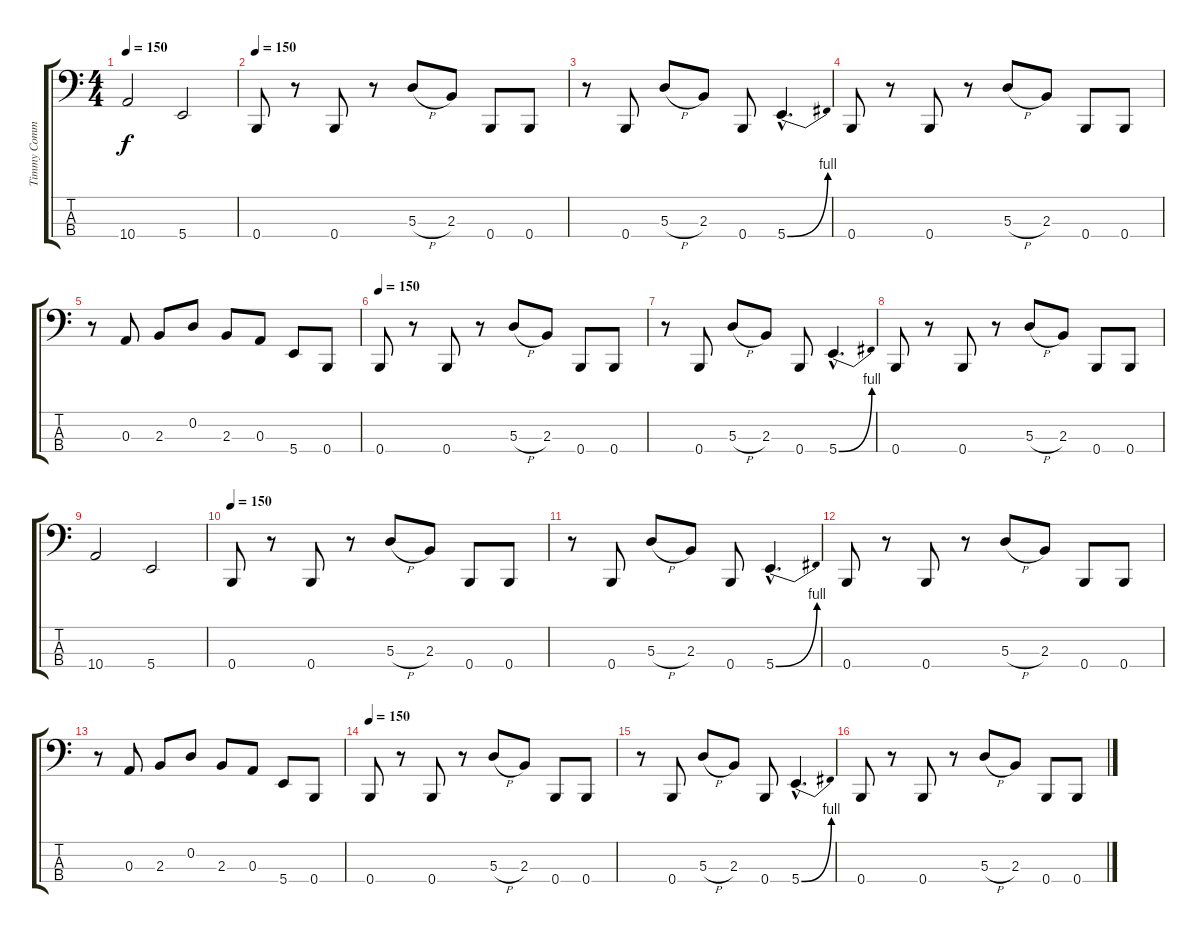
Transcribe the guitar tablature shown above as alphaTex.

\track ("Timmy Commerford" "Timmy Comm") {instrument electricbassfinger}
\staff {score tabs}
\tuning (G2 D2 A1 B0) {hide}
\ts (4 4)
\tempo 150
\clef f4
\ks c
10.4.2{dy f} 5.4.2 |
\tempo 150
0.4.8 r.8 0.4.8 r.8 5.3{h}.8 2.3.8 0.4.8 0.4.8 |
r.8 0.4.8 5.3{h}.8 2.3.8 0.4.8 5.4{be (bend 0 0 60 4) hac}.4{d} |
0.4.8 r.8 0.4.8 r.8 5.3{h}.8 2.3.8 0.4.8 0.4.8 |
r.8 0.3.8 2.3.8 0.2.8 2.3.8 0.3.8 5.4.8 0.4.8 |
\tempo 150
0.4.8 r.8 0.4.8 r.8 5.3{h}.8 2.3.8 0.4.8 0.4.8 |
r.8 0.4.8 5.3{h}.8 2.3.8 0.4.8 5.4{be (bend 0 0 60 4) hac}.4{d} |
0.4.8 r.8 0.4.8 r.8 5.3{h}.8 2.3.8 0.4.8 0.4.8 |
10.4.2 5.4.2 |
\tempo 150
0.4.8 r.8 0.4.8 r.8 5.3{h}.8 2.3.8 0.4.8 0.4.8 |
r.8 0.4.8 5.3{h}.8 2.3.8 0.4.8 5.4{be (bend 0 0 60 4) hac}.4{d} |
0.4.8 r.8 0.4.8 r.8 5.3{h}.8 2.3.8 0.4.8 0.4.8 |
r.8 0.3.8 2.3.8 0.2.8 2.3.8 0.3.8 5.4.8 0.4.8 |
\tempo 150
0.4.8 r.8 0.4.8 r.8 5.3{h}.8 2.3.8 0.4.8 0.4.8 |
r.8 0.4.8 5.3{h}.8 2.3.8 0.4.8 5.4{be (bend 0 0 60 4) hac}.4{d} |
0.4.8 r.8 0.4.8 r.8 5.3{h}.8 2.3.8 0.4.8 0.4.8
